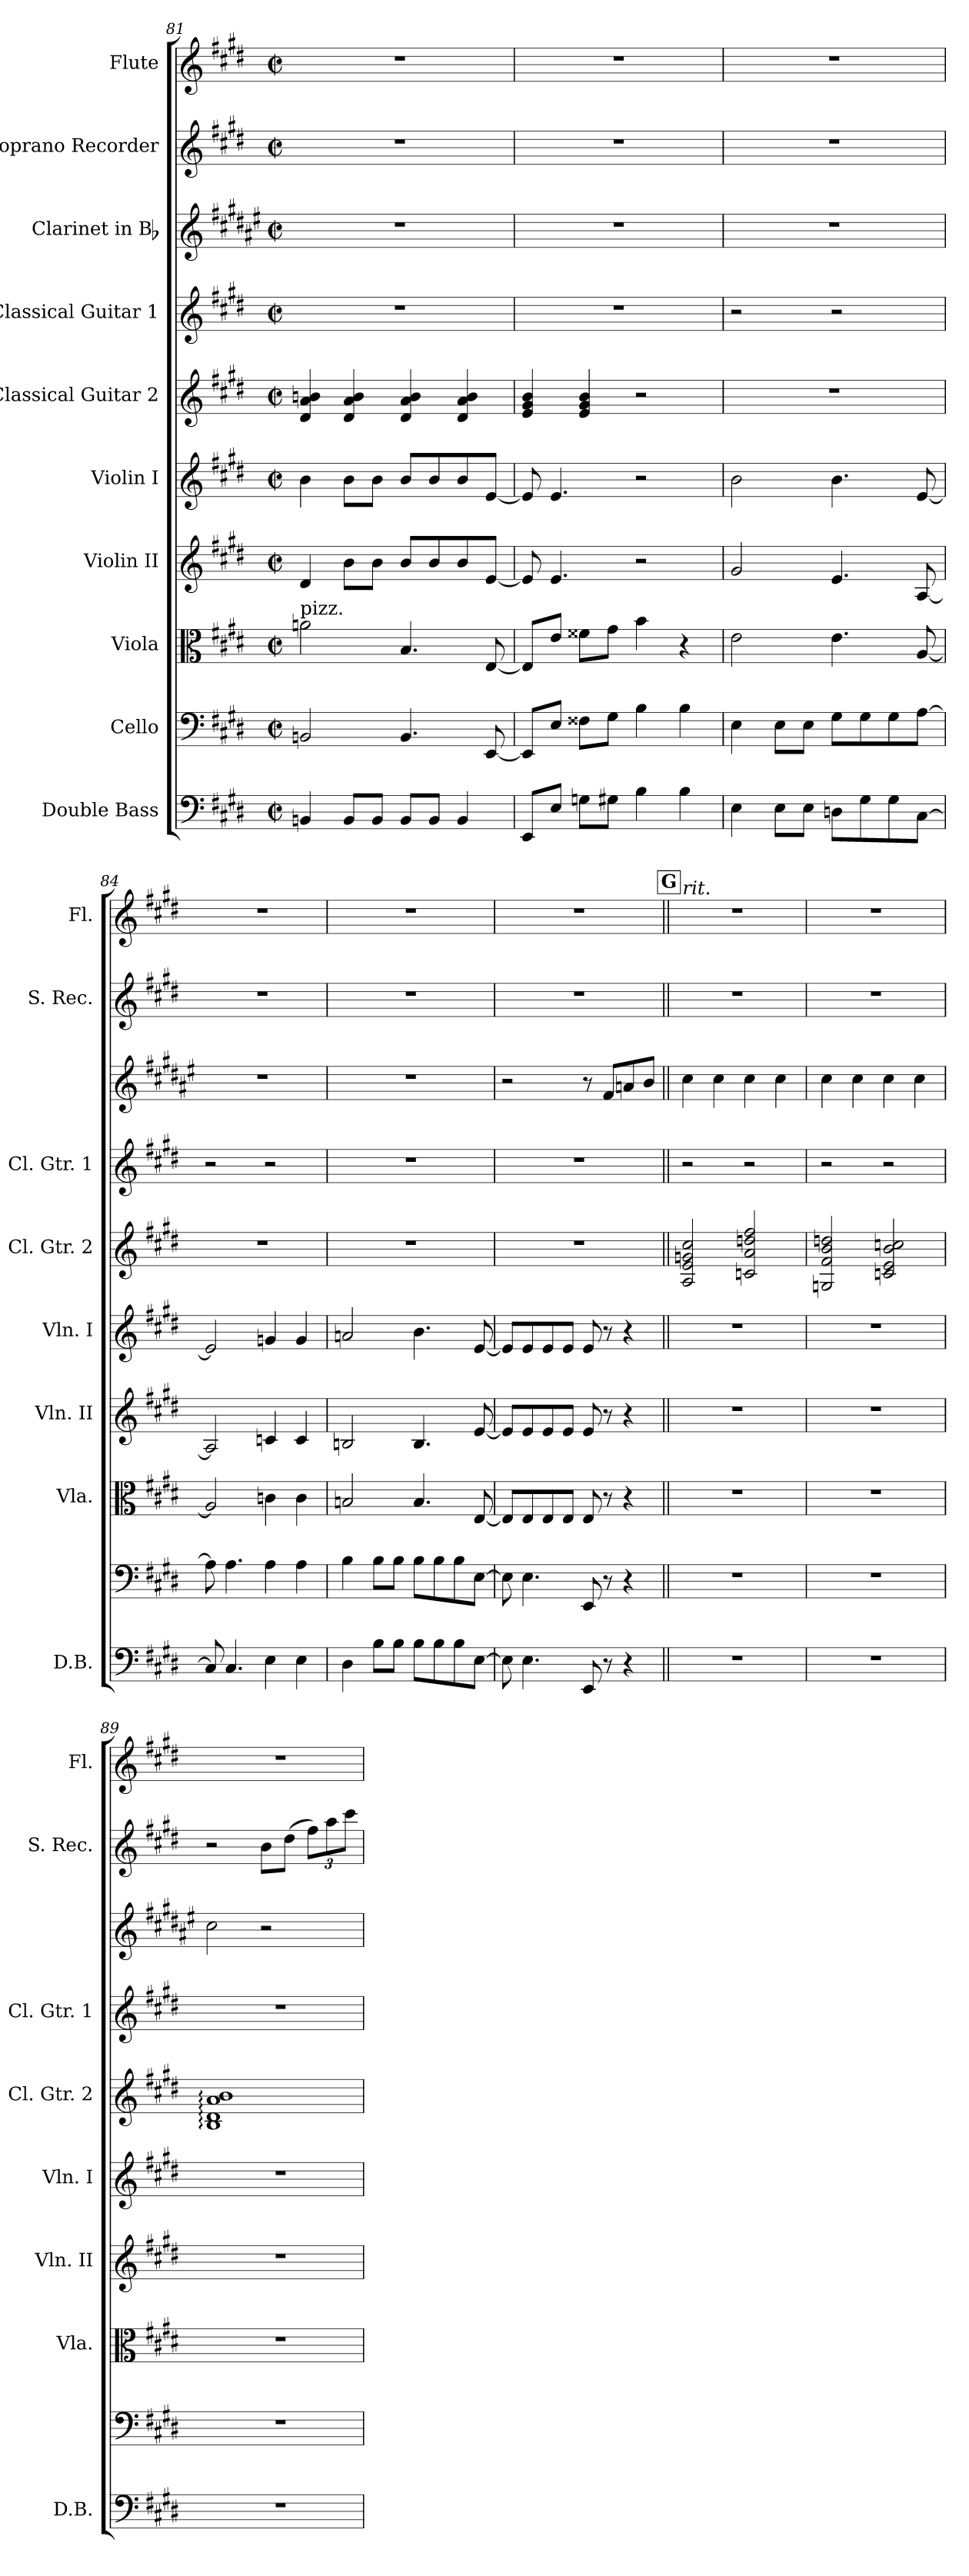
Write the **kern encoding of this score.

**kern	**kern	**kern	**kern	**kern	**kern	**kern	**kern	**kern	**kern
*part10	*part9	*part8	*part7	*part6	*part5	*part4	*part3	*part2	*part1
*staff10	*staff9	*staff8	*staff7	*staff6	*staff5	*staff4	*staff3	*staff2	*staff1
*I"Double Bass	*I"Cello	*I"Viola	*I"Violin II	*I"Violin I	*I"Classical Guitar 2	*I"Classical Guitar 1	*I"Clarinet in Bb	*I"Soprano Recorder	*I"Flute
*I'D.B.	*	*I'Vla.	*I'Vln. II	*I'Vln. I	*I'Cl. Gtr. 2	*I'Cl. Gtr. 1	*	*I'S. Rec.	*I'Fl.
*clefF4	*clefF4	*clefC3	*clefG2	*clefG2	*clefG2	*clefG2	*clefG2	*clefG2	*clefG2
*ITrd7c12	*	*	*	*	*ITrd7c12	*ITrd7c12	*ITrd1c2	*ITrd-7c-12	*
*k[f#c#g#d#]	*k[f#c#g#d#]	*k[f#c#g#d#]	*k[f#c#g#d#]	*k[f#c#g#d#]	*k[f#c#g#d#]	*k[f#c#g#d#]	*k[f#c#g#d#]	*k[f#c#g#d#]	*k[f#c#g#d#]
*E:	*E:	*E:	*E:	*E:	*E:	*E:	*E:	*E:	*E:
*M2/2	*M2/2	*M2/2	*M2/2	*M2/2	*M2/2	*M2/2	*M2/2	*M2/2	*M2/2
*met(c|)	*met(c|)	*met(c|)	*met(c|)	*met(c|)	*met(c|)	*met(c|)	*met(c|)	*met(c|)	*met(c|)
=81	=81	=81	=81	=81	=81	=81	=81	=81	=81
!	!	!LO:TX:a:t=pizz.	!	!	!	!	!	!	!
4BBBni/	2BBni/	2ani\	4d#i/	4b\	4D#/ 4A/ 4Bni/	1r	1r	1r	1r
8BBB/L	.	.	8b\L	8b\L	4D#/ 4A/ 4B/	.	.	.	.
8BBB/J	.	.	8b\J	8b\J	.	.	.	.	.
8BBB/L	4.BB/	4.B/	8b/L	8b/L	4D#/ 4A/ 4B/	.	.	.	.
8BBB/J	.	.	8b/	8b/	.	.	.	.	.
4BBB/	.	.	8b/	8b/	4D#/ 4A/ 4B/	.	.	.	.
.	[8EE/	[8E/	[8e/J	[8e/J	.	.	.	.	.
!!LO:PB:g=z
=82	=82	=82	=82	=82	=82	=82	=82	=82	=82
8EEE/L	8EE/L]	8E/L]	8e/]	8e/]	4E/ 4G#/ 4B/	1r	1r	1r	1r
8EE/J	8E/J	8e/J	4.e/	4.e/	.	.	.	.	.
8GGn\L	8F##X\L	8f##X\L	.	.	4E/ 4G#/ 4B/	.	.	.	.
8GG#X\J	8G#\J	8g#\J	.	.	.	.	.	.	.
4BB\	4B\	4b\	2r	2r	2r	.	.	.	.
4BB\	4B\	4r	.	.	.	.	.	.	.
=83	=83	=83	=83	=83	=83	=83	=83	=83	=83
4EE\	4E\	2e\	2g#/	2b\	1r	2r	1r	1r	1r
8EE\L	8E\L	.	.	.	.	.	.	.	.
8EE\J	8E\J	.	.	.	.	.	.	.	.
8DDn\L	8G#\L	4.e\	4.e/	4.b\	.	2r	.	.	.
8GG#\	8G#\	.	.	.	.	.	.	.	.
8GG#\	8G#\	.	.	.	.	.	.	.	.
[8CC#\J	[8A\J	[8A/	[8A/	[8e/	.	.	.	.	.
=84	=84	=84	=84	=84	=84	=84	=84	=84	=84
8CC#/]	8A\]	2A/]	2A/]	2e/]	1r	2r	1r	1r	1r
4.CC#/	4.A\	.	.	.	.	.	.	.	.
4EE\	4A\	4cn\	4cn/	4gn/	.	2r	.	.	.
4EE\	4A\	4c\	4c/	4g/	.	.	.	.	.
=85	=85	=85	=85	=85	=85	=85	=85	=85	=85
4DD#\	4B\	2Bni/	2Bni/	2ani/	1r	1r	1r	1r	1r
8BB\L	8B\L	.	.	.	.	.	.	.	.
8BB\J	8B\J	.	.	.	.	.	.	.	.
8BB\L	8B\L	4.B/	4.B/	4.b\	.	.	.	.	.
8BB\	8B\	.	.	.	.	.	.	.	.
8BB\	8B\	.	.	.	.	.	.	.	.
[8EE\J	[8E\J	[8E/	[8e/	[8e/	.	.	.	.	.
!!LO:PB:g=z
=86	=86	=86	=86	=86	=86	=86	=86	=86	=86
8EE\]	8E\]	8E/L]	8e/L]	8e/L]	1r	1r	2r	1r	1r
4.EE\	4.E\	8E/	8e/	8e/	.	.	.	.	.
.	.	8E/	8e/	8e/	.	.	.	.	.
.	.	8E/J	8e/J	8e/J	.	.	.	.	.
8EEE/	8EE/	8E/	8e/	8e/	.	.	8r	.	.
8r	8r	8r	8r	8r	.	.	8e/L	.	.
4r	4r	4r	4r	4r	.	.	8gn/	.	.
.	.	.	.	.	.	.	8a/J	.	.
!!LO:REH:place=s1:a:B:fs=10.8:t=G
=87||	=87||	=87||	=87||	=87||	=87||	=87||	=87||	=87||	=87||
!	!	!	!	!	!	!	!	!	!LO:TX:a:i:t=rit.
1r	1r	1r	1r	1r	2AA/ 2E/ 2Gn/ 2c#/	2r	4b\	1r	1r
.	.	.	.	.	.	.	4b\	.	.
.	.	.	.	.	2Cn/ 2A/ 2dn/ 2f#/	2r	4b\	.	.
.	.	.	.	.	.	.	4b\	.	.
=88	=88	=88	=88	=88	=88	=88	=88	=88	=88
1r	1r	1r	1r	1r	2GGn/ 2F#/ 2B/ 2dn/	2r	4b\	1r	1r
.	.	.	.	.	.	.	4b\	.	.
.	.	.	.	.	2Cn/ 2E/ 2B/ 2cn/	2r	4b\	.	.
.	.	.	.	.	.	.	4b\	.	.
=89	=89	=89	=89	=89	=89	=89	=89	=89	=89
1r	1r	1r	1r	1r	1BB: 1D#: 1A: 1B:	1r	2b\	2r	1r
.	.	.	.	.	.	.	2r	8bb\L	.
.	.	.	.	.	.	.	.	(>8ddd#\J	.
.	.	.	.	.	.	.	.	12fff#\L)	.
.	.	.	.	.	.	.	.	12aaa\	.
.	.	.	.	.	.	.	.	12cccc#\J	.
=	=	=	=	=	=	=	=	=	=
*-	*-	*-	*-	*-	*-	*-	*-	*-	*-
